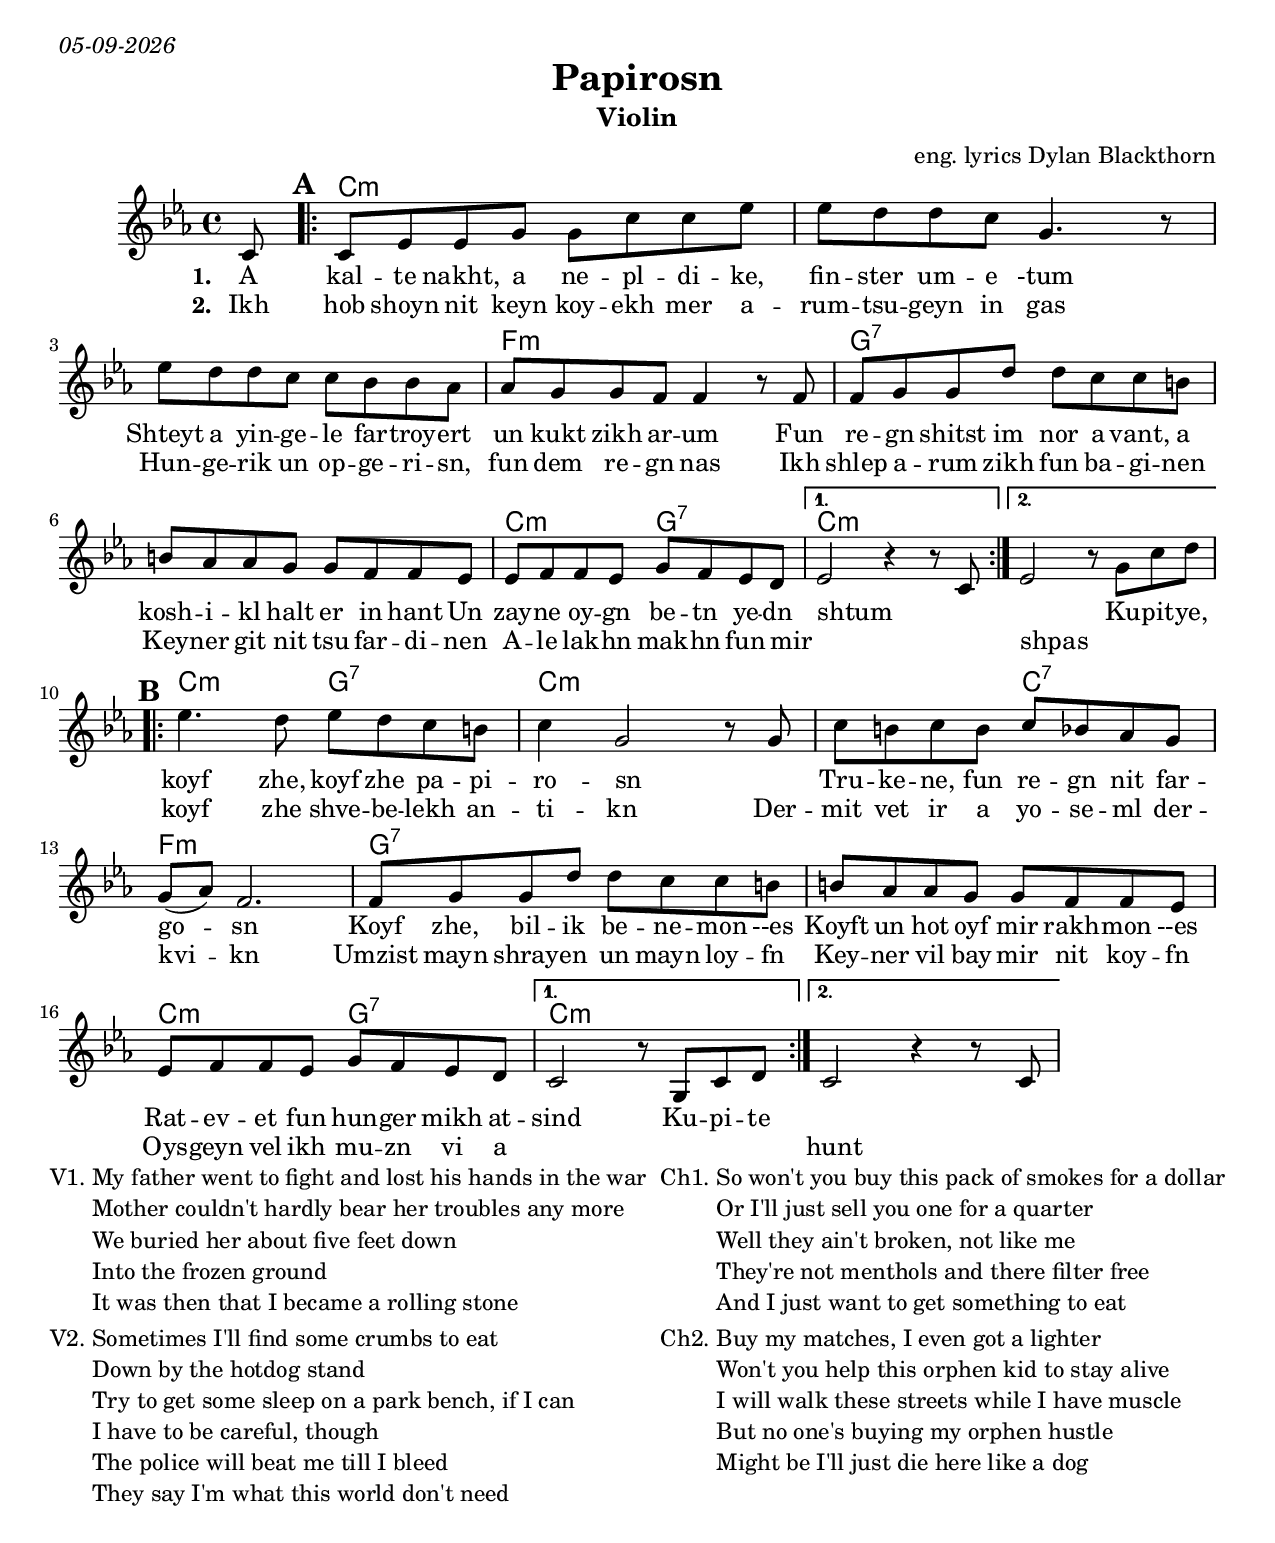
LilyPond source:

\version "2.18.0"
\include "english.ly"
\paper{
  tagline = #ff
  print-all-headers = ##t
  #(set-paper-size "letter")
}
date = #(strftime "%d-%m-%Y" (localtime (current-time)))

\markup{ \italic{ \date }  }

%\markup{ Got something to say? }

global = {
  \clef treble
  \key d \minor
  \time 4/4
  \set Score.markFormatter = #format-mark-box-alphabet
}

%#################################### Melody ########################
%melody =  \transpose c d \relative c' {  %transpose for clarinet
melody = \relative c' {
  \global
  \partial 8 d8   %lead in notes

  \repeat volta 2{
    \mark \default
    d8 f f a a d d f
    f8 e e d a4. r8
    f'8 e e d d c c bf
    bf8 a a g g4 r8 g

    g8 a a e' e d d cs|
    cs8 bf bf a a g g f
    f8 g g f a g f e
  }
  \alternative {
    { f2 r4 r8 d}
    { f2 r8 a d e}
  }
  \break
  \repeat volta 2{
    \mark \default
    f4. e8 f e d cs
    d4 a2 r8 a
    d8 cs d cs d c bf a
    a8(bf) g2.

    g8 a a e' e d d cs
    cs bf bf a a g g f
    f g g f a g f e
  }

  \alternative {
    {d2 r8 a d e }
    {d2 r4 r8 d }
  }

}
%################################# Lyrics #####################
\addlyrics{ \set stanza = #"1. "
            A kal -- te nakht, a ne -- pl -- di -- ke, fin -- ster um -- e -tum
            Shteyt a yin -- ge -- le far -- troy -- ert un kukt zikh ar -- um
            Fun re -- gn shitst im nor a vant, a kosh -- i -- kl halt er in hant
            Un zay -- ne oy -- gn be -- tn ye -- dn shtum
            _ _
            Ku -- pit -- ye, koyf zhe, koyf zhe pa -- pi -- ro -- sn
            _ Tru -- ke -- ne, fun re -- gn nit far -- go -- sn
            Koyf zhe, bil -- ik be -- ne -- mon --es
            Koyft un hot oyf mir rakh -- mon --es
            Rat -- ev -- et fun hun -- ger mikh at -- sind
            Ku -- pi -- te
}

\addlyrics{ \set stanza = #"2. "
            Ikh hob shoyn nit keyn koy -- ekh mer a -- rum -- tsu -- geyn in gas
            Hun -- ge -- rik un op -- ge -- ri -- sn, fun dem re -- gn nas
            Ikh shlep a -- rum zikh fun ba -- gi -- nen
            Key -- ner git nit tsu far -- di -- nen
            A -- le lak -- hn mak -- hn fun mir _   _ shpas
            _  _ _
            koyf zhe shve -- be -- lekh an -- ti -- kn
            Der -- mit vet ir a yo -- se -- ml der -- kvi -- kn
            Umzist mayn shray -- en un mayn loy -- fn
            Key -- ner vil bay mir nit koy -- fn
            Oys -- geyn vel ikh mu -- zn vi a  _ _ _ _ _hunt
}
%################################# Chords #######################
harmonies = \chordmode {
  s8
  d1*3:m
  g1:m
  a4*8:7
  d4*2:m a2:7
  d1*2:m
  %b
  d2:m a2:7
  d2*3:m
  d2:7
  g1:m
  a4*8:7
  d4*2:m
  a2:7
  d1*3:m

}

\score {
  \transpose d c
  <<
    \new ChordNames {
      \set chordChanges = ##f
      \harmonies
    }
    \new Staff   \melody
  >>
  \header{
    title= "Papirosn"
    subtitle=""
    composer= ""
    instrument = "Violin"
    arranger= "eng. lyrics Dylan Blackthorn"
  }
  \layout{indent = 1.0\cm}
  \midi {
    \tempo 4 = 120

    % \midi { }
  }
}

% more verses:
\markup{}
\markup {
  \fill-line {
    \hspace #0.1 % distance from left margin
    \column {
      \line { "V1."
              \column {
                "My father went to fight and lost his hands in the war"
                "Mother couldn't hardly bear her troubles any more"
                "We buried her about five feet down"
                "Into the frozen ground"
                "It was then that I became a rolling stone"
              }
      }
      \hspace #0.2 % vertical distance between verses
      \line { "V2."
              \column {
                "Sometimes I'll find some crumbs to eat"
                "Down by the hotdog stand"
                "Try to get some sleep on a park bench, if I can"
                "I have to be careful, though"
                "The police will beat me till I bleed"
                "They say I'm what this world don't need"
              }
      }
    }
    \hspace #0.1  % horiz. distance between columns
    \column {
      \line { "Ch1."
              \column {
                "So won't you buy this pack of smokes for a dollar"
                "Or I'll just sell you one for a quarter"
                "Well they ain't broken, not like me"
                "They're not menthols and there filter free"
                "And I just want to get something to eat"
              }
      }
      \hspace #0.2 % distance between verses
      \line { "Ch2."
              \column {
                "Buy my matches, I even got a lighter"
                "Won't you help this orphen kid to stay alive"
                "I will walk these streets while I have muscle"
                "But no one's buying my orphen hustle"
                "Might be I'll just die here like a dog"
              }
      }
    }
    \hspace #0.1 % distance to right margin
  }
}


%{
A kalte nakht, a nepldike, finster umetum
Shteyt a yingele fartroyert un kukt zikh arum
Fun regn shitst im nor a vant, a koshikl halt er in hant
Un zayne oygn betn yedn shtum

Ikh hob shoyn nit keyn koyekh mer arumtsugeyn in gas
Hungerik un opgerisn, fun dem regn nas
Ikh shlep arum zikh fun baginen
Keyner git nit tsu fardinen
Ale lakhn makhn fun mir shpas
{soc}
Kupitye, koyf zhe, koyf zhe papirosn
Trukene, fun regn nit fargosn
Koyf zhe, bilik benemones
Koyft un hot oyf mir rakhmones
Ratevet fun hunger mikh atsind

Kupitye, koyf zhe shvebelekh antikn
Dermit vet ir a yoseml derkvikn
Umzist mayn shrayen un mayn loyfn
Keyner vil bay mir nit koyfn
Oysgeyn vel ikh muzn vi a hint
{eoc}
Ikh hob gehat a shvesterl a kind fun der natur
Mit mir tsuzamen zikh geshlept hot zi a gantse yor
Mit ir geven iz mir fil gringer. Laykhter vern flegt der hinger
Ven ikh fleg a kuk ton nor oyf ir

Mit a mol gevorn iz zi shvakh un zeyer krank
Oyf mayne hent geshtorbn iz zi oyf a gasnbank
Un az ikh hob zi farloyrn, hob ikh alts ongevoryrn
Zol der toyt shoyn kumen oykh tsu mir
*******************************************
My father went to fight and lost his hands in the war
Mother couldn't hardly bear her troubles any more
We burried her about five feet down
Into the frozen ground
It was then that I became a rolling stone

Sometimes I'll find some crumbs to eat
Down by the hotdog stand
Try to get some sleep on a park bench, if I can
I have to be careful, though
The police will beat me till I bleed
They say I'm what this world don't need

So won't you buy this pack of smokes for a dollar
Or I'll just sell you one for a quarter
Well they ain't broken, not like me
They're not menthols and there filter free
And I just want to get something to eat

Buy my matches, I even got a lighter
Won't you help this orphen kid to stay alive
I will walk these streets while I have muscle
But no one's buying my orphen hustle
Might be I'll die here like a dog
%}